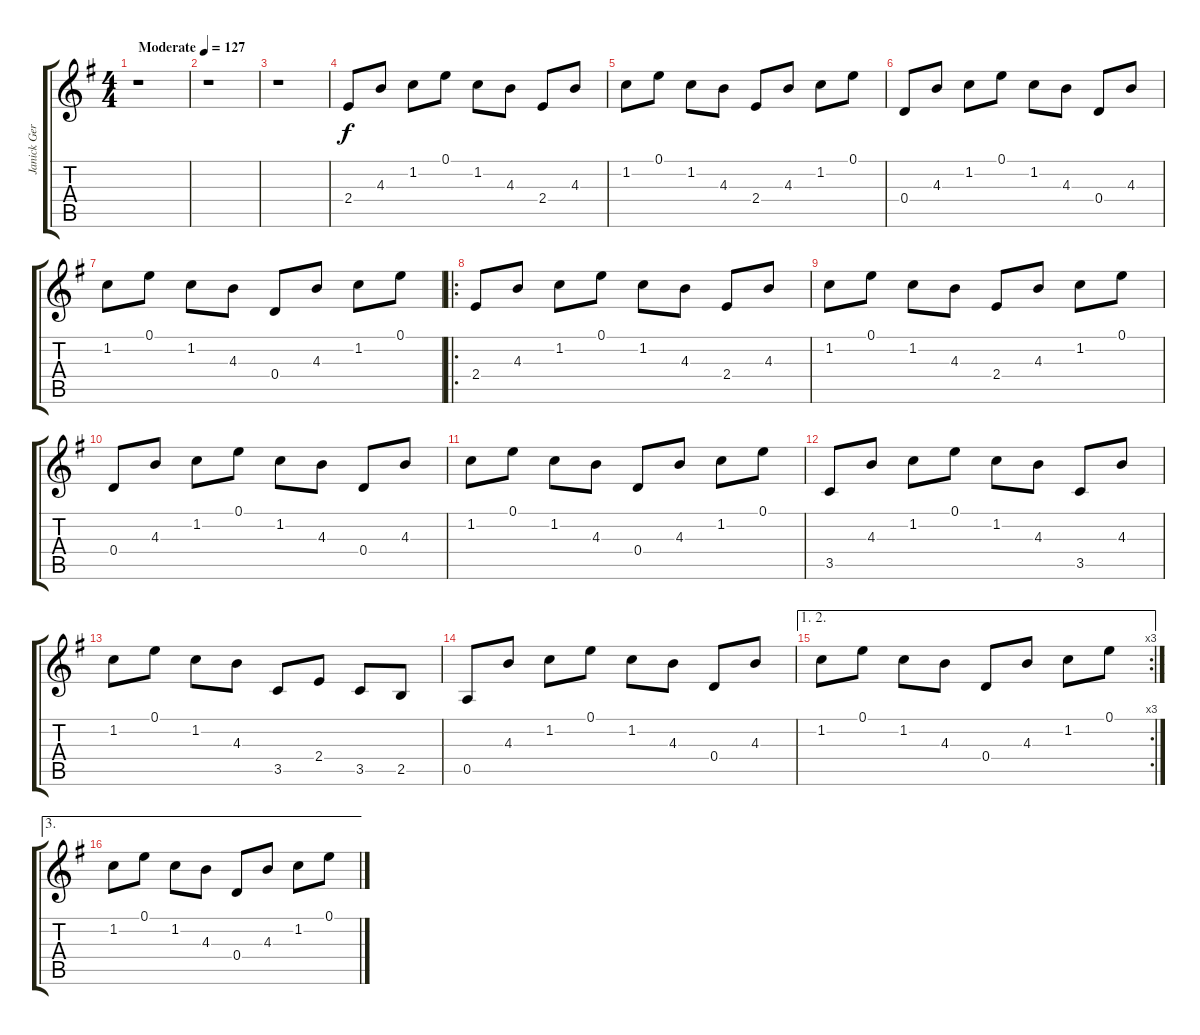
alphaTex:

\track ("Janick Gers" "Janick Ger") {instrument acousticguitarnylon}
\staff {score tabs}
\tuning (E4 B3 G3 D3 A2 E2) {hide}
\ts (4 4)
\tempo (127 "Moderate")
\clef g2
\ks g
r.1{dy f instrument acousticguitarnylon} |
r.1 |
r.1 |
2.4.8 4.3.8 1.2.8 0.1.8 1.2.8 4.3.8 2.4.8 4.3.8 |
1.2.8 0.1.8 1.2.8 4.3.8 2.4.8 4.3.8 1.2.8 0.1.8 |
0.4.8 4.3.8 1.2.8 0.1.8 1.2.8 4.3.8 0.4.8 4.3.8 |
1.2.8 0.1.8 1.2.8 4.3.8 0.4.8 4.3.8 1.2.8 0.1.8 |
\ro
2.4.8 4.3.8 1.2.8 0.1.8 1.2.8 4.3.8 2.4.8 4.3.8 |
1.2.8 0.1.8 1.2.8 4.3.8 2.4.8 4.3.8 1.2.8 0.1.8 |
0.4.8 4.3.8 1.2.8 0.1.8 1.2.8 4.3.8 0.4.8 4.3.8 |
1.2.8 0.1.8 1.2.8 4.3.8 0.4.8 4.3.8 1.2.8 0.1.8 |
3.5.8 4.3.8 1.2.8 0.1.8 1.2.8 4.3.8 3.5.8 4.3.8 |
1.2.8 0.1.8 1.2.8 4.3.8 3.5.8 2.4.8 3.5.8 2.5.8 |
0.5.8 4.3.8 1.2.8 0.1.8 1.2.8 4.3.8 0.4.8 4.3.8 |
\ae (1 2)
\rc 3
1.2.8 0.1.8 1.2.8 4.3.8 0.4.8 4.3.8 1.2.8 0.1.8 |
\ae 3
1.2.8 0.1.8 1.2.8 4.3.8 0.4.8 4.3.8 1.2.8 0.1.8
